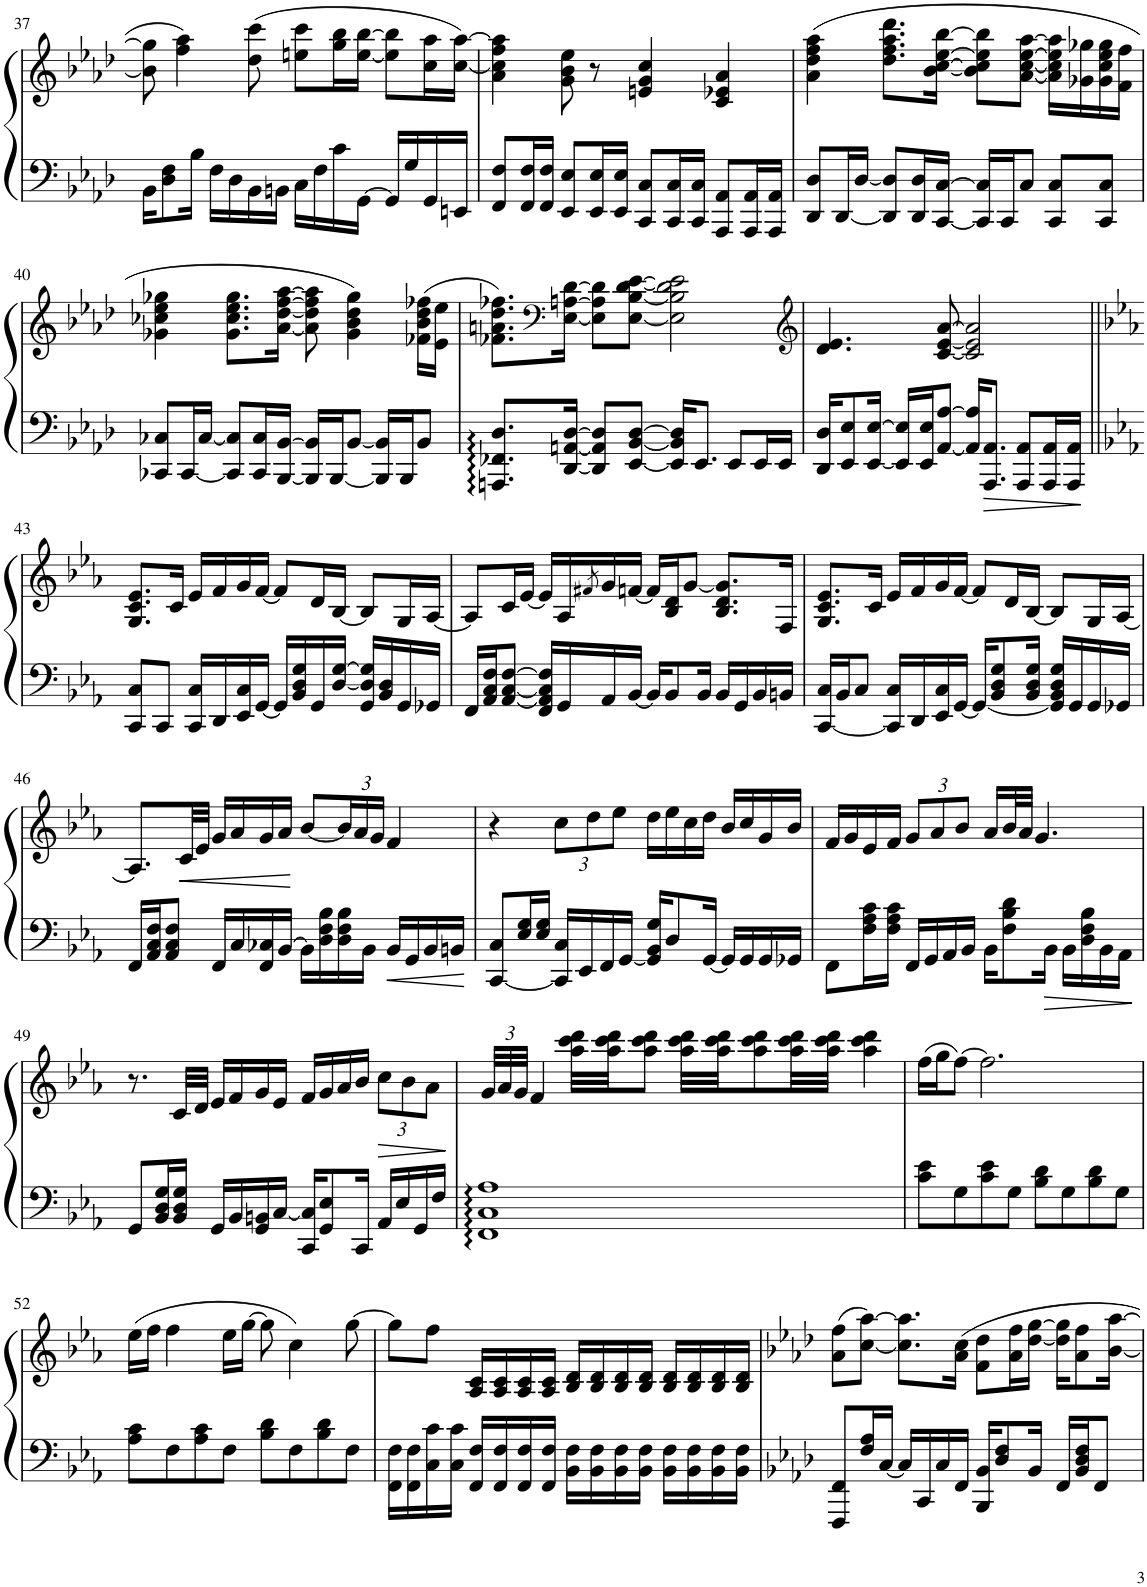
**kern	**kern	**dynam
*part1	*part1	*part1
*staff2	*staff1	*staff1/2
*I"Piano	*	*
*I'P-no	*	*
!!LO:PB:g=z
*clefF4	*clefG2	*
*k[b-e-a-d-]	*k[b-e-a-d-]	*
*M4/4	*M4/4	*
*met(c)	*met(c)	*
=37	=37	=37
16BB-\KL	8b-\] 8gg\]	.
8D-\ 8F\	.	.
.	4ff\ 4aa-\	.
16B-\Jk	.	.
16F\LL	.	.
16D-\	.	.
16BB-\	(8dd-\ 8ccc\	.
16BBn\JJ	.	.
16C\LL	8een\ 8ccc\L	.
16F\	.	.
16c\	16gg\ 16bb-\L	.
[16GG\JJ	[16ee\ [16bb-\JJ	.
16GG/LL]	8ee\] 8bb-\]L	.
16G/	.	.
16GG/	16cc\ 16aa-\L	.
16EEn/JJ	[16cc\ [16aa-\JJ)	.
=38	=38	=38
8FF/ 8F/L	4a-\ 4cc\] 4ff\ 4aa-\]	.
16FF/ 16F/L	.	.
16FF/ 16F/JJ	.	.
8EE-/ 8E-/L	8g\ 8b-\ 8ee-\	.
16EE-/ 16E-/L	8r	.
16EE-/ 16E-/JJ	.	.
8CC/ 8C/L	4en/ 4g/ 4cc/	.
16CC/ 16C/L	.	.
16CC/ 16C/JJ	.	.
8AAA-/ 8AA-/L	4c/ 4e-X/ 4a-/	.
16AAA-/ 16AA-/L	.	.
16AAA-/ 16AA-/JJ	.	.
=39	=39	=39
8DD-/ 8D-/L	(4a-\ 4dd-\ 4ff\ 4aa-\	.
[16DD-/L	.	.
[16D-/JJ	.	.
8DD-/] 8D-/]L	8.dd-\ 8.ff\ 8.aa-\ 8.ddd-\L	.
16DD-/ 16D-/L	.	.
[16CC/ [16C/JJ	[16b-\ [16cc\ [16ee-\ [16bb-\Jk	.
16CC/] 16C/]LL	8b-\] 8cc\] 8ee-\] 8bb-\]L	.
16CC/J	.	.
8C/J	[8a-\ [8cc\ [8ee-\ [8aa-\J	.
8CC/ 8C/L	16a-\] 16cc\] 16ee-\] 16aa-\]LL	.
.	16g-X\ 16gg-X\	.
8CC/ 8C/J	16g-\ 16cc\ 16ee-\ 16gg-\	.
.	16f\ 16ff\JJ	.
!!LO:LB:g=z
=40	=40	=40
8CC-X/ 8C-X/L	4g-X\ 4cc-X\ 4ee-\ 4gg-X\	.
[16CC-/L	.	.
[16C-/JJ	.	.
8CC-/] 8C-/]L	8.g-\ 8.cc-\ 8.ee-\ 8.gg-\L	.
16CC-/ 16C-/L	.	.
[16BBB-/ [16BB-/JJ	[16a-\ [16dd-\ [16ff\ [16aa-\Jk	.
16BBB-/] 16BB-/]LL	8a-\] 8dd-\] 8ff\] 8aa-\]	.
[16BBB-/J	.	.
[8BB-/J	4g-\ 4b-\ 4dd-\ 4gg-\)	.
16BBB-/] 16BB-/]LL	.	.
16BBB-/J	.	.
8BB-/J	(16f-X\ 16b-\ 16dd-\ 16ff-X\LL	.
.	16e-\ 16ee-\JJ	.
=41	=41	=41
8.AAAn/ 8.FF-X/ 8.D-/L	8.f-X\ 8.an\ 8.dd-\ 8.ff-X\L)	.
*	*clefF4	*
[16DD-/ [16AAn/ [16D-/Jk	[16E-\ [16An\ [16d-\Jk	.
8DD-/] 8AA/] 8D-/]L	8E-\] 8A\] 8d-\]L	.
[8EE-/ [8BB-/ [8D-/J	[8E-\ [8B-\ [8d-\ [8e-\J	.
16EE-/] 16BB-/] 16D-/]KL	2E-\] 2B-\] 2d-\] 2e-\]	.
8.EE-/J	.	.
8EE-/L	.	.
16EE-/L	.	.
16EE-/JJ	.	.
=42	=42	=42
*	*clefG2	*
16DD-/ 16D-/KL	4.d-/ 4.e-/	.
8EE-/ 8E-/	.	.
[16EE-/ [16E-/Jk	.	.
16EE-/] 16E-/]LL	.	.
16EE-/ 16E-/J	.	.
[8AA-/ [8A-/J	[8c/ [8e-/ [8a-/	.
16AA-/] 16A-/]KL	2c/] 2e-/] 2a-/]	.
8.AAA-/ 8.AA-/J	.	.
8AAA-/ 8AA-/L	.	.
16AAA-/ 16AA-/L	.	.
16AAA-/ 16AA-/JJ	.	.
!!LO:LB:g=z
=43||	=43||	=43||
*k[b-e-a-]	*k[b-e-a-]	*
8CC/ 8C/L	8.G/ 8.c/ 8.e-/L	.
8CC/J	.	.
.	16c/Jk	.
16CC/ 16C/LL	16e-/LL	.
16DD/	16f/	.
16EE-/ 16C/	16g/	.
[16GG/JJ	[16f/JJ	.
16GG/LL]	8f/L]	.
16BB-/ 16D/ 16G/	.	.
16GG/	16d/L	.
[16D/ [16G/JJ	[16B-/JJ	.
16GG/ 16D/] 16G/]LL	8B-/L]	.
16BB-/ 16D/	.	.
16GG/	16G/L	.
16GG-X/JJ	[16A-/JJ	.
=44	=44	=44
16FF/LL	8A-/L]	.
16AA-/ 16C/ 16F/J	.	.
[8AA-/ [8C/ [8F/J	16c/L	.
.	[16e-/JJ	.
16FF/ 16AA-/] 16C/] 16F/]LL	16e-/LL]	.
16GG/	16A-/	.
.	8qf#X/	.
16AA-/	16g/	.
[16BB-/JJ	[16fn/JJ	.
16BB-/KL]	16f/LL]	.
8BB-/	16B-/ 16d/J	.
.	[8g/J	.
16BB-/Jk	.	.
16BB-/LL	8.B-/ 8.d/ 8.g/]L	.
16GG/	.	.
16BB-/	.	.
16BBn/JJ	16F/Jk	.
=45	=45	=45
[16CC/ 16C/LL	8.G/ 8.c/ 8.e-/L	.
16BB-/J	.	.
8C/J	.	.
.	16c/Jk	.
16CC/] 16C/LL	16e-/LL	.
16DD/	16f/	.
16EE-/ 16C/	16g/	.
[16GG/JJ	[16f/JJ	.
16GG/KL_	8f/L]	.
8BB-/ 8D/ 8G/	.	.
.	16d/L	.
16BB-/ 16D/ 16G/Jk	[16B-/JJ	.
16GG/] 16BB-/ 16D/ 16G/LL	8B-/L]	.
16GG/	.	.
16GG/	16G/L	.
16GG-X/JJ	[16A-/JJ	.
!!LO:LB:g=z
=46	=46	=46
16FF/LL	8.A-/L]	.
16AA-/ 16C/ 16F/J	.	.
8AA-/ 8C/ 8F/J	.	.
!	!	!LO:HP:b
.	32c/LL	<
.	32e-/JJJ	.
16FF/LL	16g/LL	.
16C/	16a-/	.
16FF/ 16C-X/	16g/	.
[16BB-/JJ	16a-/JJ	.
16BB-\LL]	[8b-/L	[
16D\ 16F\ 16B-\	.	.
*	*Xbrackettup	*
16D\ 16F\ 16B-\	24b-/L]	.
.	24a-/	.
16BB-\JJ	.	.
.	24g/JJ	.
16BB-/LL	4f/	.
16GG/	.	.
16BB-/	.	.
16BBn/JJ	.	.
=47	=47	=47
[8CC/ 8C/L	4r	.
16E-/ 16G/L	.	.
16E-/ 16G/JJ	.	.
16CC/] 16C/LL	12cc\L	.
16EE-/	.	.
.	12dd\	.
16FF/	.	.
.	12ee-\J	.
[16GG/JJ	.	.
16GG/] 16BB-/ 16G/KL	16dd\LL	.
8D/	16ee-\	.
.	16cc\	.
[16GG/Jk	16dd\JJ	.
16GG/LL]	16b-/LL	.
16GG/	16cc/	.
16GG/	16g/	.
16GG-X/JJ	16b-/JJ	.
=48	=48	=48
8FF\L	16f/LL	.
.	16g/	.
16F\ 16A-\ 16c\L	16e-/	.
16F\ 16A-\ 16c\JJ	16f/JJ	.
16FF/LL	12g/L	.
16GG/	.	.
.	12a-/	.
16AA-/	.	.
.	12b-/J	.
16BB-/JJ	.	.
16BB-\KL	16a-/LL	.
8F\ 8B-\ 8d\	32b-/L	.
.	32a-/JJJ	.
.	4.g/	.
16BB-\Jk	.	.
16BB-\LL	.	.
16D\ 16F\ 16B-\	.	.
16BB-\	.	.
16AA-\JJ	.	.
!!LO:LB:g=z
=49	=49	=49
8GG/L	8.r	.
16BB-/ 16D/ 16G/L	.	.
16BB-/ 16D/ 16G/JJ	32c/LLL	.
.	32d/JJJ	.
16GG/LL	16e-/LL	.
16BB-/	16f/	.
16GG/ 16BBn/	16g/	.
[16C/JJ	16e-/JJ	.
16CC/ 16C/]KL	16f/LL	.
8GG/ 8E-/	16g/	.
.	16a-/	.
16CC/Jk	16b-/JJ	.
!	!	!LO:HP:b
16AA-/LL	12cc\L	>
16E-/	.	.
.	12b-\	.
16GG/	.	.
.	12a-\J	.
16F/JJ	.	.
.	.	]
=50	=50	=50
1FF 1C 1A-	48g/LLL	.
.	48a-/	.
.	48g/JJJ	.
.	4f/	.
.	32aa-\ 32ccc\ 32ddd\LLL	.
.	32aa-\ 32ccc\ 32ddd\JJ	.
.	8aa-\ 8ccc\ 8ddd\J	.
.	32aa-\ 32ccc\ 32ddd\LLL	.
.	32aa-\ 32ccc\ 32ddd\JJ	.
.	8aa-\ 8ccc\ 8ddd\	.
.	32aa-\ 32ccc\ 32ddd\LL	.
.	32aa-\ 32ccc\ 32ddd\JJJ	.
.	4aa-\ 4ccc\ 4ddd\	.
=51	=51	=51
8c\ 8e-\L	(16ff\LL	.
.	16gg\J	.
8G\	[8ff\J)	.
8c\ 8e-\	2.ff\]	.
8G\J	.	.
8B-\ 8d\L	.	.
8G\	.	.
8B-\ 8d\	.	.
8G\J	.	.
!!LO:LB:g=z
=52	=52	=52
8A-\ 8c\L	(16ee-\LL	.
.	16ff\JJ	.
8F\	4ff\	.
8A-\ 8c\	.	.
8F\J	16ee-\LL	.
.	[16gg\JJ	.
8B-\ 8d\L	8gg\]	.
8F\	4cc\)	.
8B-\ 8d\	.	.
8F\J	[8gg\	.
=53	=53	=53
16FF\ 16F\LL	8gg\L]	.
16FF\ 16F\	.	.
16C\ 16c\	8ff\J	.
16C\ 16c\JJ	.	.
16FF/ 16F/LL	16A-/ 16c/LL	.
16FF/ 16F/	16A-/ 16c/	.
16FF/ 16F/	16A-/ 16c/	.
16FF/ 16F/JJ	16A-/ 16c/JJ	.
16BB-\ 16F\LL	16B-/ 16d/LL	.
16BB-\ 16F\	16B-/ 16d/	.
16BB-\ 16F\	16B-/ 16d/	.
16BB-\ 16F\JJ	16B-/ 16d/JJ	.
16BB-\ 16F\LL	16B-/ 16d/LL	.
16BB-\ 16F\	16B-/ 16d/	.
16BB-\ 16F\	16B-/ 16d/	.
16BB-\ 16F\JJ	16B-/ 16d/JJ	.
=54	=54	=54
*k[b-e-a-d-]	*k[b-e-a-d-]	*
8FFF/ 8FF/L	(8a-\ 8ff\L	.
16F/ 16A-/L	[8cc\ [8aa-\J)	.
[16C/JJ	.	.
16C/LL]	8.cc\] 8.aa-\]L	.
16CC/	.	.
16C/	.	.
16FF/JJ	16a-\ 16cc\Jk	.
16BBB-/ 16BB-/KL	8f\ 8dd-\L	.
8D-/ 8F/	.	.
.	16a-\ 16ff\L	.
16BB-/Jk	[16dd-\ [16gg\JJ	.
16FF/LL	16dd-\] 16gg\]KL	.
16BB-/ 16D-/ 16F/J	8a-\ 8ff\	.
8FF/J	.	.
.	[16b-\ [16aa-\Jk	.
=	=	=
*-	*-	*-
